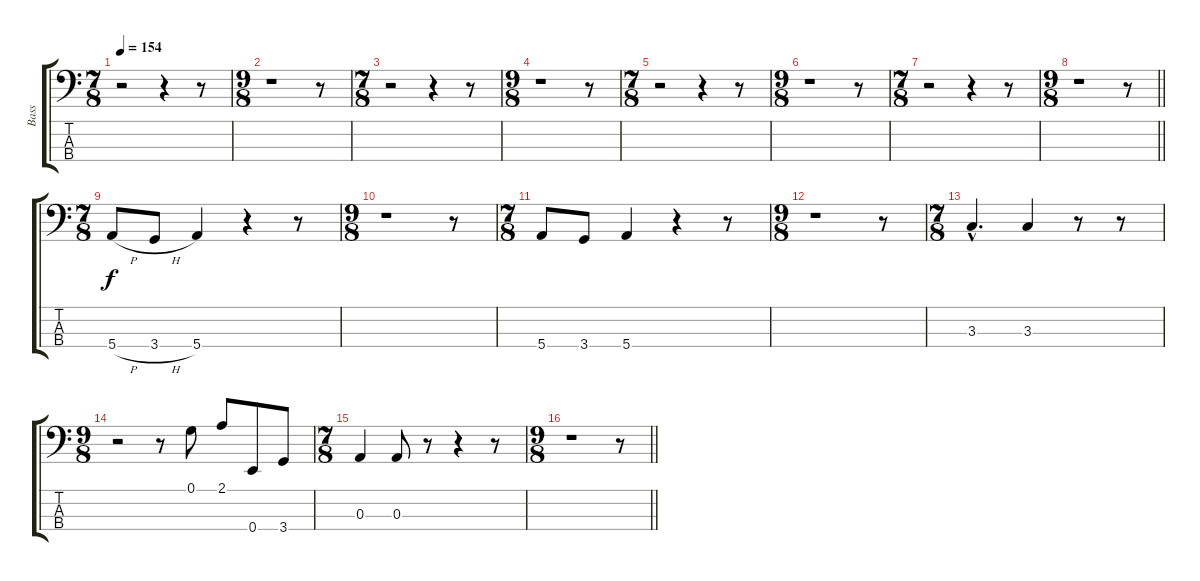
\track ("Bass" "Bass") {instrument slapbass2}
\staff {score tabs}
\tuning (G2 D2 A1 E1) {hide}
\ts (7 8)
\tempo 154
\clef f4
\ks c
r.2{dy f} r.4 r.8 |
\ts (9 8)
r.1 r.8 |
\ts (7 8)
r.2 r.4 r.8 |
\ts (9 8)
r.1 r.8 |
\ts (7 8)
r.2 r.4 r.8 |
\ts (9 8)
r.1 r.8 |
\ts (7 8)
r.2 r.4 r.8 |
\ts (9 8)
\barLineRight lightlight
r.1 r.8 |
\ts (7 8)
5.4{h}.8 3.4{h}.8 5.4.4 r.4 r.8 |
\ts (9 8)
r.1 r.8 |
\ts (7 8)
5.4.8 3.4.8 5.4.4 r.4 r.8 |
\ts (9 8)
r.1 r.8 |
\ts (7 8)
3.3{hac}.4{d} 3.3.4 r.8 r.8 |
\ts (9 8)
r.2 r.8 0.1.8 2.1.8 0.4.8 3.4.8 |
\ts (7 8)
0.3.4 0.3.8 r.8 r.4 r.8 |
\ts (9 8)
\barLineRight lightlight
r.1 r.8
